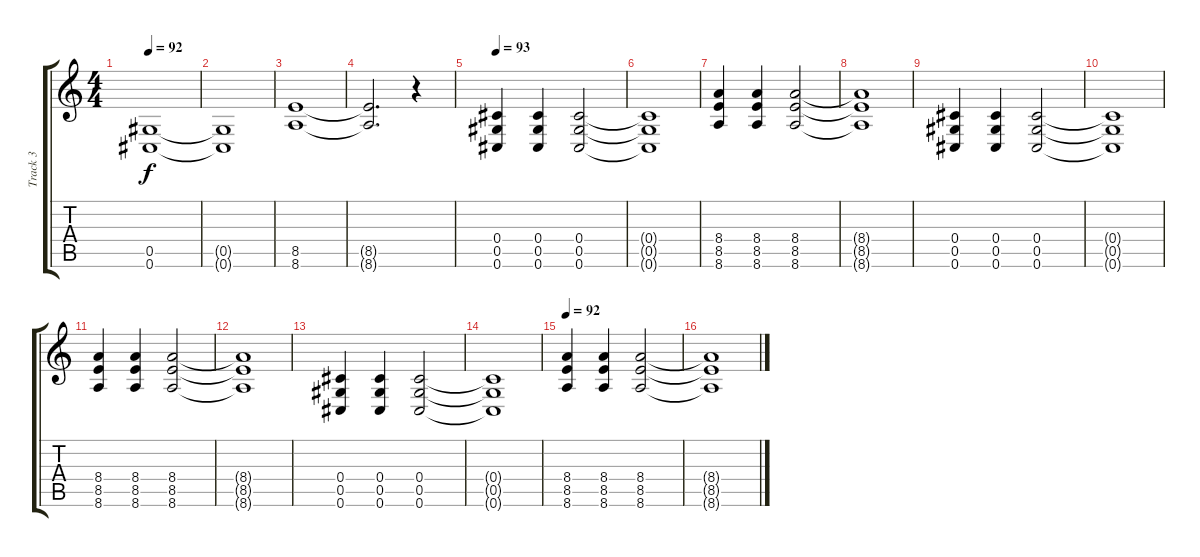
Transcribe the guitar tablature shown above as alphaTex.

\track ("Track 3" "Track 3") {instrument distortionguitar}
\staff {score tabs}
\tuning (Eb4 Bb3 Gb3 Db3 Ab2 Db2) {hide}
\ts (4 4)
\tempo 92
\clef g2
\ks c
(0.5 0.6).1{dy f} |
(0.5{t} 0.6{t}).1 |
(8.5 8.6).1 |
(8.5{t} 8.6{t}).2{d} r.4 |
\tempo 93
(0.4 0.5 0.6).4{volume 13 instrument distortionguitar} (0.4 0.5 0.6).4 (0.4 0.5 0.6).2 |
(0.4{t} 0.5{t} 0.6{t}).1 |
(8.4 8.5 8.6).4 (8.4 8.5 8.6).4 (8.4 8.5 8.6).2 |
(8.4{t} 8.5{t} 8.6{t}).1 |
(0.4 0.5 0.6).4 (0.4 0.5 0.6).4 (0.4 0.5 0.6).2 |
(0.4{t} 0.5{t} 0.6{t}).1 |
(8.4 8.5 8.6).4 (8.4 8.5 8.6).4 (8.4 8.5 8.6).2 |
(8.4{t} 8.5{t} 8.6{t}).1 |
(0.4 0.5 0.6).4 (0.4 0.5 0.6).4 (0.4 0.5 0.6).2 |
(0.4{t} 0.5{t} 0.6{t}).1 |
\tempo 92
(8.4 8.5 8.6).4 (8.4 8.5 8.6).4 (8.4 8.5 8.6).2 |
(8.4{t} 8.5{t} 8.6{t}).1
